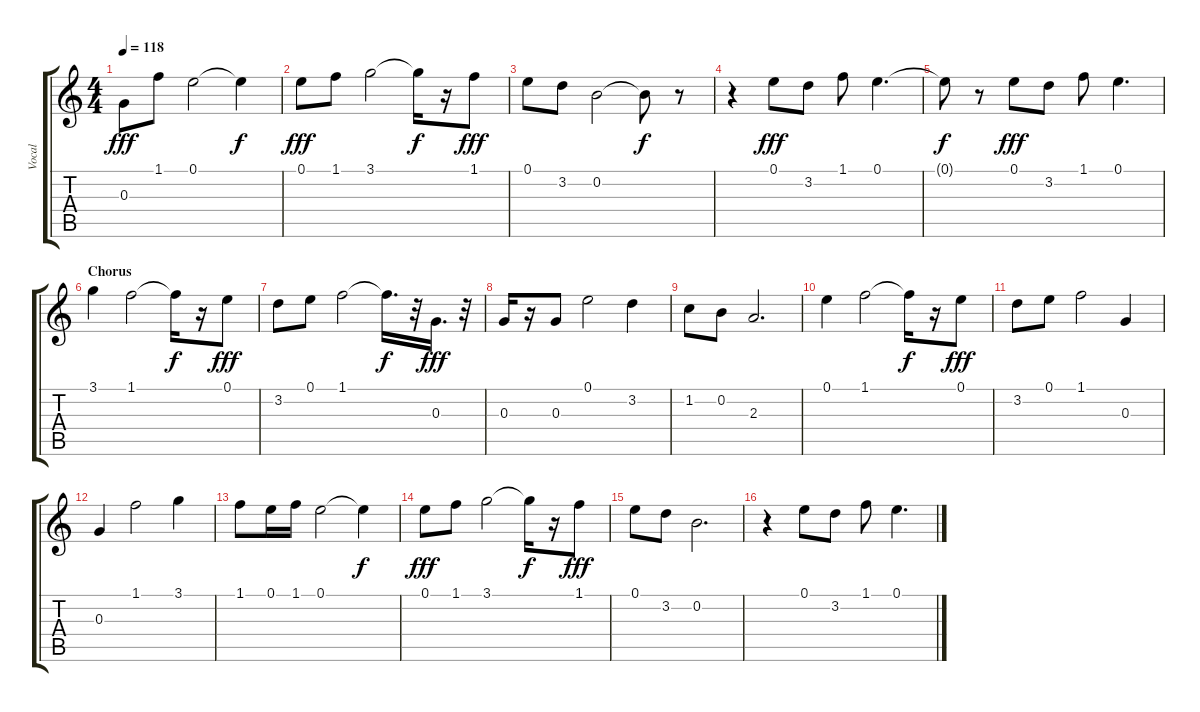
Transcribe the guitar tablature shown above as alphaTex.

\track ("Vocal" "Vocal") {instrument contrabass}
\staff {score tabs}
\tuning (E4 B3 G3 D3 A2 E2) {hide}
\ts (4 4)
\tempo 118
\clef g2
\ks c
0.3.8{dy fff} 1.1.8 0.1.2 0.1{t}.4{dy f} |
0.1.8{dy fff} 1.1.8 3.1.2 3.1{t}.16{dy f} r.16 1.1.8{dy fff} |
0.1.8 3.2.8 0.2.2 0.2{t}.8{dy f} r.8 |
r.4 0.1.8{dy fff} 3.2.8 1.1.8 0.1.4{d} |
0.1{t}.8{dy f} r.8 0.1.8{dy fff} 3.2.8 1.1.8 0.1.4{d} |
\section ("" "Chorus")
3.1.4 1.1.2 1.1{t}.16{dy f} r.16 0.1.8{dy fff} |
3.2.8 0.1.8 1.1.2 1.1{t}.16{d dy f} r.32 0.3.16{d dy fff} r.32 |
0.3.16 r.16 0.3.8 0.1.2 3.2.4 |
1.2.8 0.2.8 2.3.2{d} |
0.1.4 1.1.2 1.1{t}.16{dy f} r.16 0.1.8{dy fff} |
3.2.8 0.1.8 1.1.2 0.3.4 |
0.3.4 1.1.2 3.1.4 |
1.1.8 0.1.16 1.1.16 0.1.2 0.1{t}.4{dy f} |
0.1.8{dy fff} 1.1.8 3.1.2 3.1{t}.16{dy f} r.16 1.1.8{dy fff} |
0.1.8 3.2.8 0.2.2{d} |
r.4 0.1.8 3.2.8 1.1.8 0.1.4{d}
